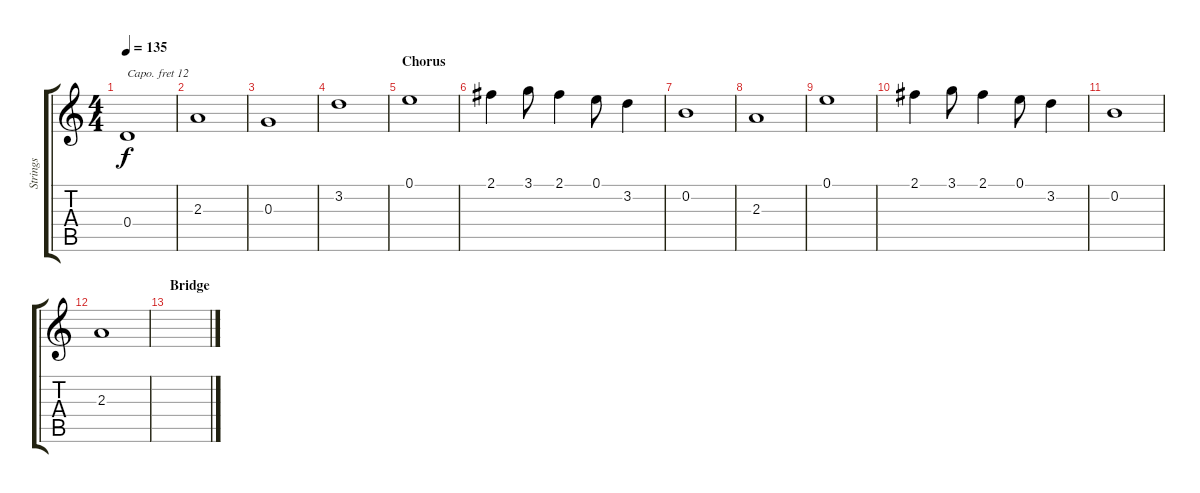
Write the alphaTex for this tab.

\track ("Strings" "Strings") {instrument stringensemble1}
\staff {score tabs}
\capo 12
\tuning (E4 B3 G3 D3 A2 E2) {hide}
\ts (4 4)
\tempo 135
\clef g2
\ks c
0.4.1{dy f} |
2.3.1 |
0.3.1 |
3.2.1 |
\section ("" "Chorus")
0.1.1 |
2.1.4 3.1.8 2.1.4 0.1.8 3.2.4 |
0.2.1 |
2.3.1 |
0.1.1 |
2.1.4 3.1.8 2.1.4 0.1.8 3.2.4 |
0.2.1 |
2.3.1 |
\section ("" "Bridge")
